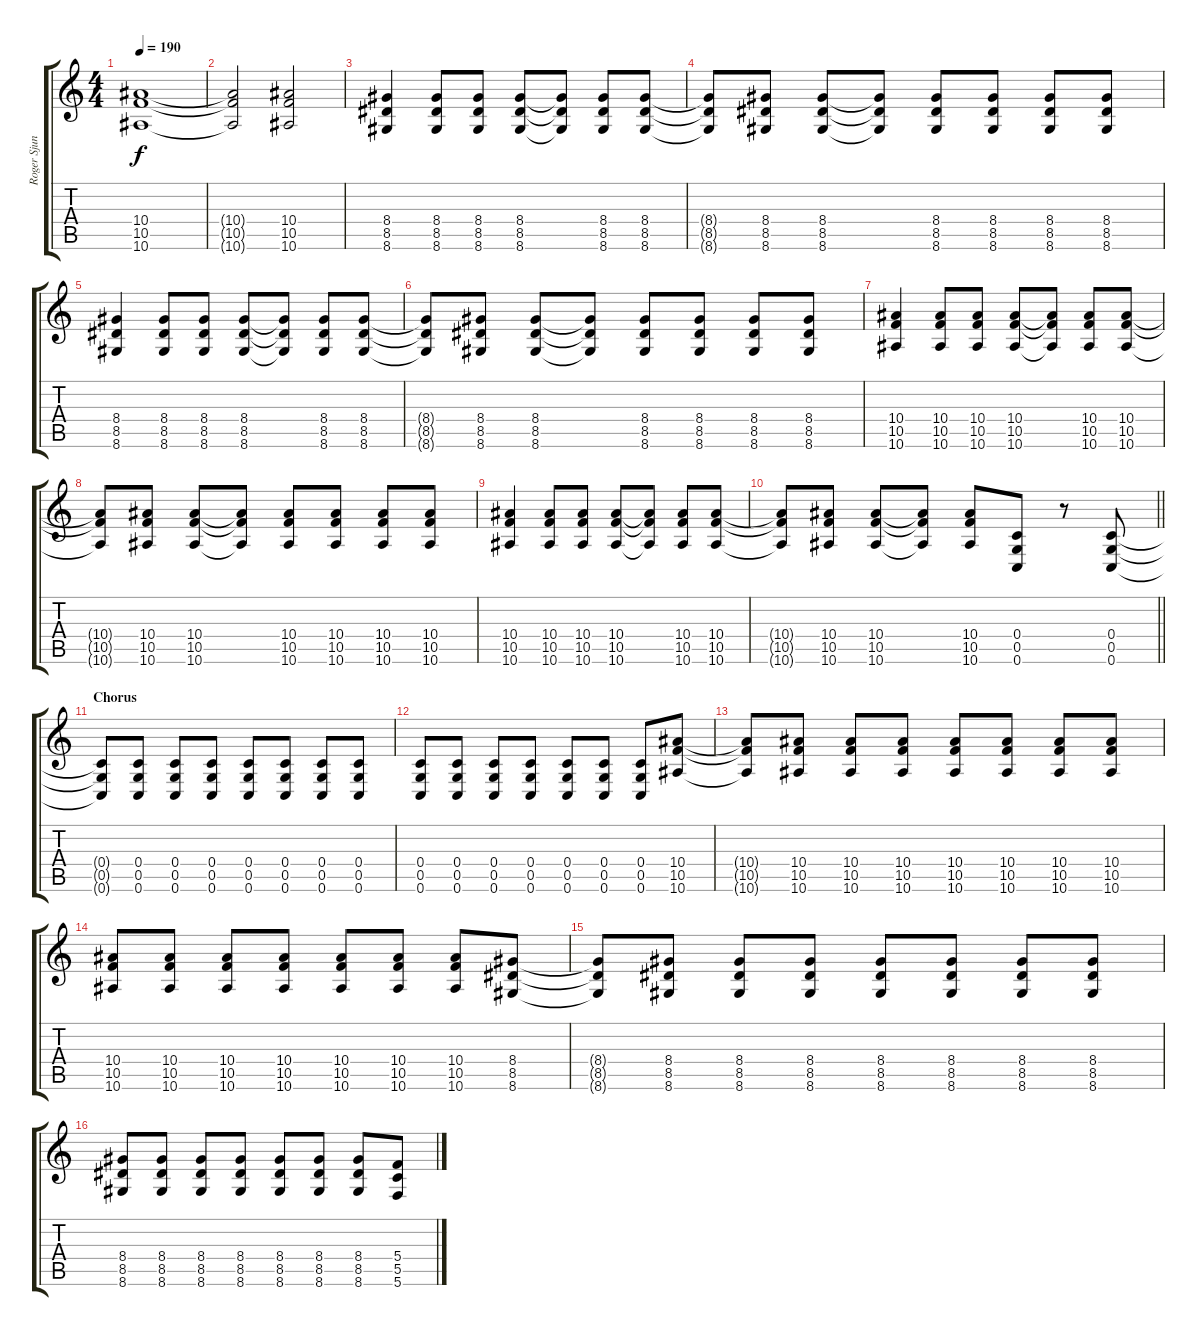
\track ("Roger Sjunnesson" "Roger Sjun") {instrument distortionguitar}
\staff {score tabs}
\tuning (D4 A3 F3 C3 G2 C2) {hide}
\ts (4 4)
\tempo 190
\clef g2
\ks c
(10.4 10.5 10.6).1{dy f} |
(10.4{t} 10.5{t} 10.6{t}).2 (10.4 10.5 10.6).2 |
(8.4 8.5 8.6).4 (8.4 8.5 8.6).8 (8.4 8.5 8.6).8 (8.4 8.5 8.6).8 (8.4{t} 8.5{t} 8.6{t}).8 (8.4 8.5 8.6).8 (8.4 8.5 8.6).8 |
(8.4{t} 8.5{t} 8.6{t}).8 (8.4 8.5 8.6).8 (8.4 8.5 8.6).8 (8.4{t} 8.5{t} 8.6{t}).8 (8.4 8.5 8.6).8 (8.4 8.5 8.6).8 (8.4 8.5 8.6).8 (8.4 8.5 8.6).8 |
(8.4 8.5 8.6).4 (8.4 8.5 8.6).8 (8.4 8.5 8.6).8 (8.4 8.5 8.6).8 (8.4{t} 8.5{t} 8.6{t}).8 (8.4 8.5 8.6).8 (8.4 8.5 8.6).8 |
(8.4{t} 8.5{t} 8.6{t}).8 (8.4 8.5 8.6).8 (8.4 8.5 8.6).8 (8.4{t} 8.5{t} 8.6{t}).8 (8.4 8.5 8.6).8 (8.4 8.5 8.6).8 (8.4 8.5 8.6).8 (8.4 8.5 8.6).8 |
(10.4 10.5 10.6).4 (10.4 10.5 10.6).8 (10.4 10.5 10.6).8 (10.4 10.5 10.6).8 (10.4{t} 10.5{t} 10.6{t}).8 (10.4 10.5 10.6).8 (10.4 10.5 10.6).8 |
(10.4{t} 10.5{t} 10.6{t}).8 (10.4 10.5 10.6).8 (10.4 10.5 10.6).8 (10.4{t} 10.5{t} 10.6{t}).8 (10.4 10.5 10.6).8 (10.4 10.5 10.6).8 (10.4 10.5 10.6).8 (10.4 10.5 10.6).8 |
(10.4 10.5 10.6).4 (10.4 10.5 10.6).8 (10.4 10.5 10.6).8 (10.4 10.5 10.6).8 (10.4{t} 10.5{t} 10.6{t}).8 (10.4 10.5 10.6).8 (10.4 10.5 10.6).8 |
\barLineRight lightlight
(10.4{t} 10.5{t} 10.6{t}).8 (10.4 10.5 10.6).8 (10.4 10.5 10.6).8 (10.4{t} 10.5{t} 10.6{t}).8 (10.4 10.5 10.6).8 (0.4 0.5 0.6).8 r.8 (0.4 0.5 0.6).8 |
\section ("" "Chorus")
(0.4{t} 0.5{t} 0.6{t}).8 (0.4 0.5 0.6).8 (0.4 0.5 0.6).8 (0.4 0.5 0.6).8 (0.4 0.5 0.6).8 (0.4 0.5 0.6).8 (0.4 0.5 0.6).8 (0.4 0.5 0.6).8 |
(0.4 0.5 0.6).8 (0.4 0.5 0.6).8 (0.4 0.5 0.6).8 (0.4 0.5 0.6).8 (0.4 0.5 0.6).8 (0.4 0.5 0.6).8 (0.4 0.5 0.6).8 (10.4 10.5 10.6).8 |
(10.4{t} 10.5{t} 10.6{t}).8 (10.4 10.5 10.6).8 (10.4 10.5 10.6).8 (10.4 10.5 10.6).8 (10.4 10.5 10.6).8 (10.4 10.5 10.6).8 (10.4 10.5 10.6).8 (10.4 10.5 10.6).8 |
(10.4 10.5 10.6).8 (10.4 10.5 10.6).8 (10.4 10.5 10.6).8 (10.4 10.5 10.6).8 (10.4 10.5 10.6).8 (10.4 10.5 10.6).8 (10.4 10.5 10.6).8 (8.4 8.5 8.6).8 |
(8.4{t} 8.5{t} 8.6{t}).8 (8.4 8.5 8.6).8 (8.4 8.5 8.6).8 (8.4 8.5 8.6).8 (8.4 8.5 8.6).8 (8.4 8.5 8.6).8 (8.4 8.5 8.6).8 (8.4 8.5 8.6).8 |
(8.4 8.5 8.6).8 (8.4 8.5 8.6).8 (8.4 8.5 8.6).8 (8.4 8.5 8.6).8 (8.4 8.5 8.6).8 (8.4 8.5 8.6).8 (8.4 8.5 8.6).8 (5.4 5.5 5.6).8
